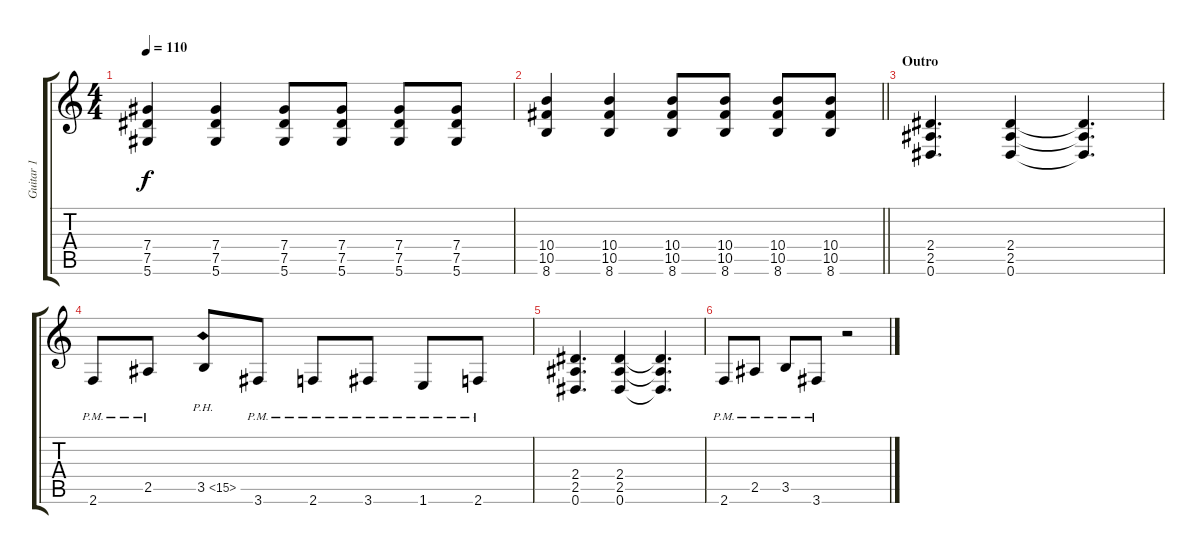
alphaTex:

\track ("Guitar 1" "Guitar 1") {instrument electricguitarmuted}
\staff {score tabs}
\tuning (Eb4 Bb3 Gb3 Db3 Ab2 Eb2) {hide}
\ts (4 4)
\tempo 110
\clef g2
\ks c
(7.4 7.5 5.6).4{dy f} (7.4 7.5 5.6).4 (7.4 7.5 5.6).8 (7.4 7.5 5.6).8 (7.4 7.5 5.6).8 (7.4 7.5 5.6).8 |
\barLineRight lightlight
(10.4 10.5 8.6).4 (10.4 10.5 8.6).4 (10.4 10.5 8.6).8 (10.4 10.5 8.6).8 (10.4 10.5 8.6).8 (10.4 10.5 8.6).8 |
\section ("" "Outro")
(2.4 2.5 0.6).4{d} (2.4 2.5 0.6).4 (2.4{t} 2.5{t} 0.6{t}).4{d} |
2.6{pm}.8 2.5{pm}.8 3.5{ph 12}.8 3.6{pm}.8 2.6{pm}.8 3.6{pm}.8 1.6{pm}.8 2.6{pm}.8 |
(2.4 2.5 0.6).4{d} (2.4 2.5 0.6).4 (2.4{t} 2.5{t} 0.6{t}).4{d} |
2.6{pm}.8 2.5{pm}.8 3.5{pm}.8 3.6{pm}.8 r.2
